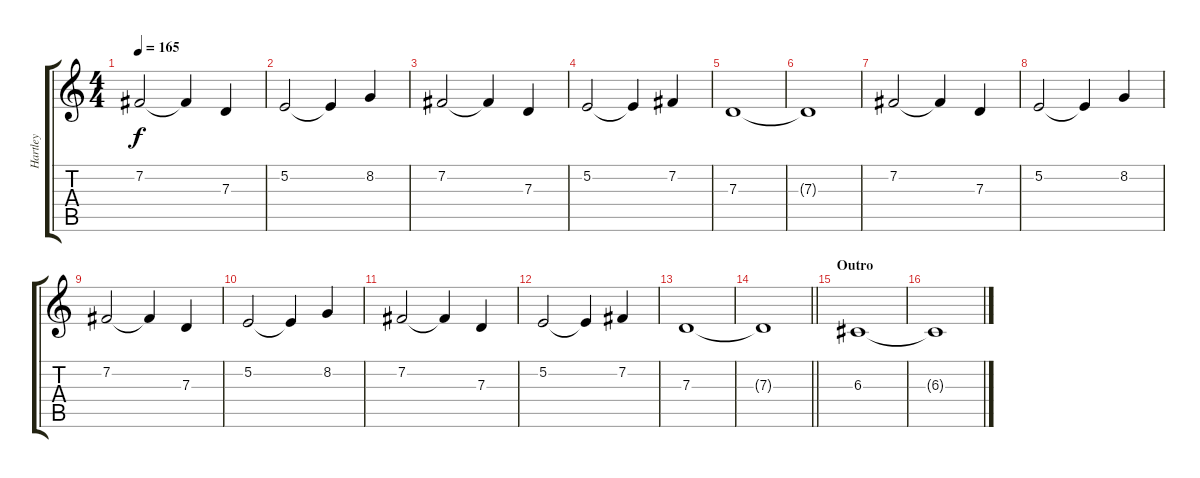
\track ("Hartley" "Hartley") {instrument acousticgrandpiano}
\staff {score tabs}
\tuning (E4 B3 G3 D3 A2 E2) {hide}
\ts (4 4)
\tempo 165
\clef g2
\ks c
7.2.2{dy f} 7.2{t}.4 7.3.4 |
5.2.2 5.2{t}.4 8.2.4 |
7.2.2 7.2{t}.4 7.3.4 |
5.2.2 5.2{t}.4 7.2.4 |
7.3.1 |
7.3{t}.1 |
7.2.2 7.2{t}.4 7.3.4 |
5.2.2 5.2{t}.4 8.2.4 |
7.2.2 7.2{t}.4 7.3.4 |
5.2.2 5.2{t}.4 8.2.4 |
7.2.2 7.2{t}.4 7.3.4 |
5.2.2 5.2{t}.4 7.2.4 |
7.3.1 |
\barLineRight lightlight
7.3{t}.1 |
\section ("" "Outro")
6.3.1 |
6.3{t}.1
